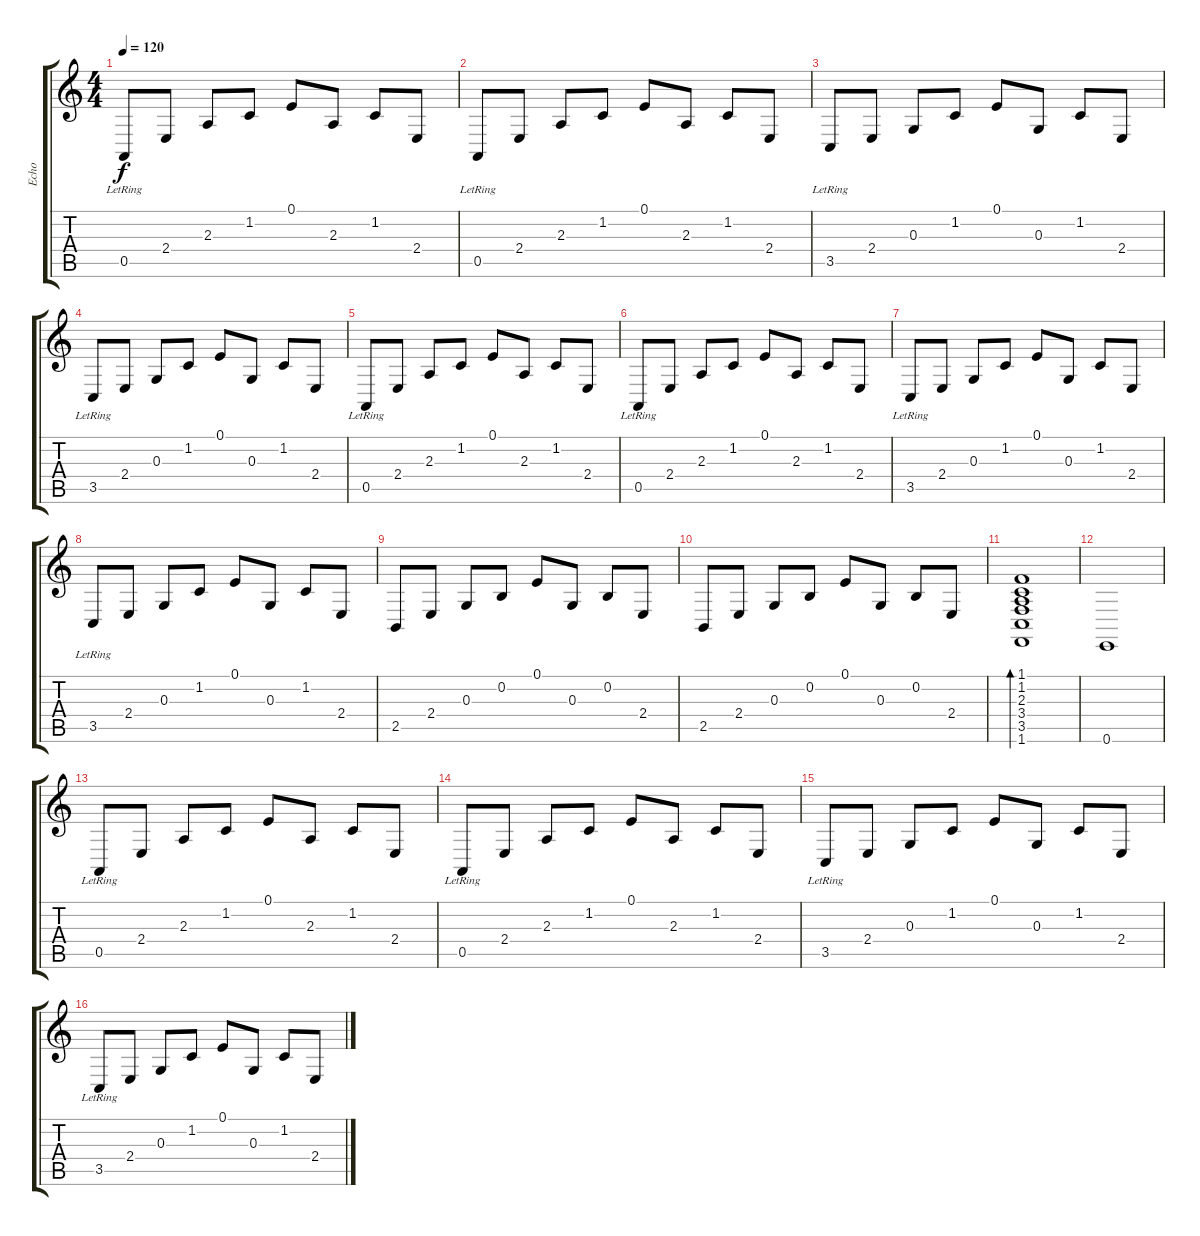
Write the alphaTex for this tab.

\track ("Echo" "Echo") {instrument fx1rain}
\staff {score tabs}
\tuning (E4 B3 G3 D3 A2 E2) {hide}
\ts (4 4)
\tempo 120
\clef g2
\ks c
0.5{lr}.8{dy f instrument fx1rain} 2.4.8 2.3.8 1.2.8 0.1.8 2.3.8 1.2.8 2.4.8 |
0.5{lr}.8 2.4.8 2.3.8 1.2.8 0.1.8 2.3.8 1.2.8 2.4.8 |
3.5{lr}.8 2.4.8 0.3.8 1.2.8 0.1.8 0.3.8 1.2.8 2.4.8 |
3.5{lr}.8 2.4.8 0.3.8 1.2.8 0.1.8 0.3.8 1.2.8 2.4.8 |
0.5{lr}.8 2.4.8 2.3.8 1.2.8 0.1.8 2.3.8 1.2.8 2.4.8 |
0.5{lr}.8 2.4.8 2.3.8 1.2.8 0.1.8 2.3.8 1.2.8 2.4.8 |
3.5{lr}.8 2.4.8 0.3.8 1.2.8 0.1.8 0.3.8 1.2.8 2.4.8 |
3.5{lr}.8 2.4.8 0.3.8 1.2.8 0.1.8 0.3.8 1.2.8 2.4.8 |
2.5.8 2.4.8 0.3.8 0.2.8 0.1.8 0.3.8 0.2.8 2.4.8 |
2.5.8 2.4.8 0.3.8 0.2.8 0.1.8 0.3.8 0.2.8 2.4.8 |
(1.1 1.2 2.3 3.4 3.5 1.6).1{bd 240} |
0.6.1 |
0.5{lr}.8 2.4.8 2.3.8 1.2.8 0.1.8 2.3.8 1.2.8 2.4.8 |
0.5{lr}.8 2.4.8 2.3.8 1.2.8 0.1.8 2.3.8 1.2.8 2.4.8 |
3.5{lr}.8 2.4.8 0.3.8 1.2.8 0.1.8 0.3.8 1.2.8 2.4.8 |
3.5{lr}.8 2.4.8 0.3.8 1.2.8 0.1.8 0.3.8 1.2.8 2.4.8
